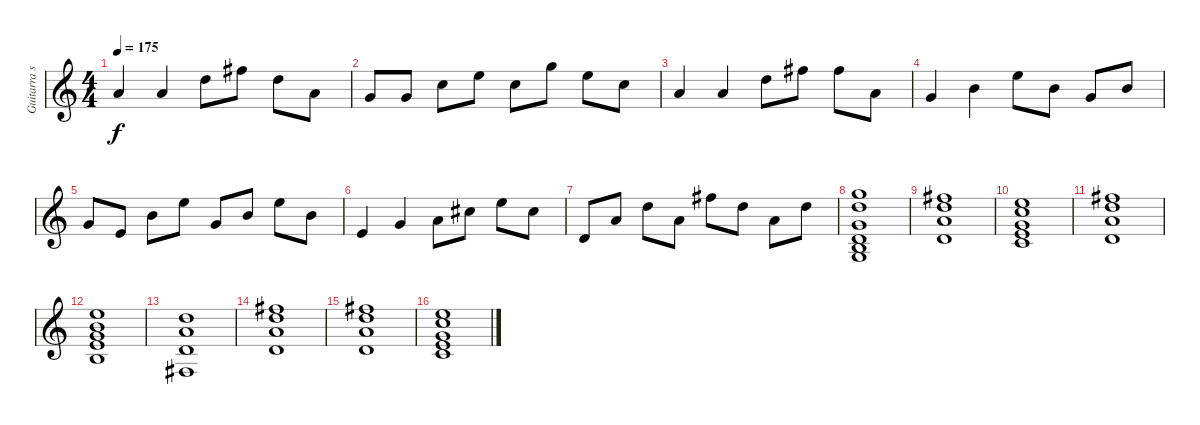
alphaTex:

\track ("Guitarra segunda" "Guitarra s") {instrument electricguitarclean}
\staff {score}
\tuning (E4 B3 G3 D3 A2 E2) {hide}
\ts (4 4)
\tempo 175
\clef g2
\ks c
2.3.4{dy f} 2.3.4 3.2.8 2.1.8 3.2.8 2.3.8 |
0.3.8 0.3.8 1.2.8 0.1.8 1.2.8 3.1.8 0.1.8 1.2.8 |
2.3.4 2.3.4 3.2.8 2.1.8 2.1.8 2.3.8 |
0.3.4 0.2.4 0.1.8 0.2.8 0.3.8 0.2.8 |
0.3.8 2.4.8 0.2.8 0.1.8 0.3.8 0.2.8 0.1.8 0.2.8 |
2.4.4 0.3.4 2.3.8 2.2.8 0.1.8 2.2.8 |
0.4.8 2.3.8 3.2.8 2.3.8 2.1.8 3.2.8 2.3.8 3.2.8 |
(3.1 3.2 0.3 0.4 2.5 3.6).1 |
(2.1 3.2 2.3 0.4).1 |
(0.1 1.2 0.3 2.4 3.5).1 |
(2.1 3.2 2.3 0.4).1 |
(0.1 0.2 0.3 2.4 2.5).1 |
(3.2 2.3 0.4 2.6).1 |
(2.1 3.2 2.3 0.4).1 |
(2.1 3.2 2.3 0.4).1 |
(0.1 1.2 0.3 2.4 3.5).1
